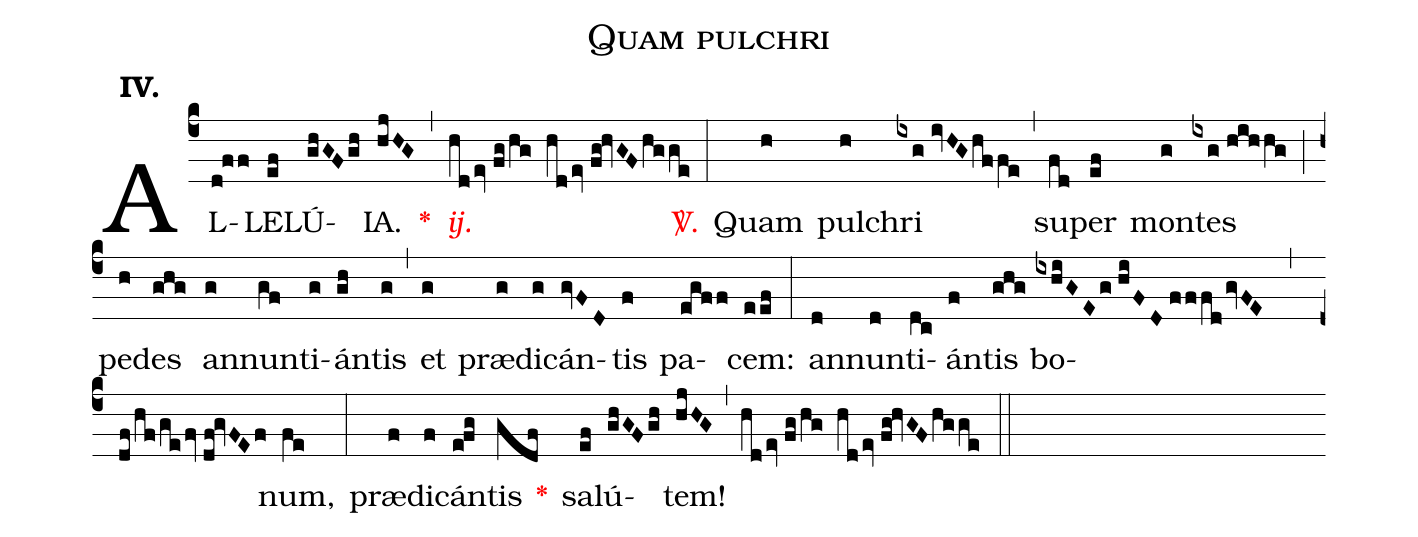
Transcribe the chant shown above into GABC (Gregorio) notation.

name:Quam pulchri;
mode:IV.;
office-part:Alleluia;
%%
(c4) AL(d!ff)LE(ef)LÚ(ghGFgh)IA.(hjHG) <v>\red{*}</v>(,) <v>\redit{ij.}</v>(hdev//fg/hg hd/ev//fg!hvGF/hgge) <v>\red{\Vbar.}</v>(:) Quam(h) pul(h)chri(ixg//ivHG/hffe) (,) su(fd)per(ef) mon(g)tes(ixg//hihhg) (;) pe(h)des(ghg) an(g)nun(gf)ti(g)án(gh)tis(g) (,) et(g) præ(g)di(g)cán(gvFD)tis(f) pa(egff)cem:(eef) (:) an(d)nun(d)ti(dc)án(f)tis(ghg) bo(ixhiGEg//hiFD//fffd/gvFE , df/hf/ge/fv//df!gvFEf)num,(fe) (:) præ(f)di(f)cán(e!fg)tis(gdf) <v>\red{*}</v>() sa(ef)lú(ghGFgh)tem!(hjHG) (,) (hdev//fg/hg hd/ev//fg!hvGF/hgge) (::)
